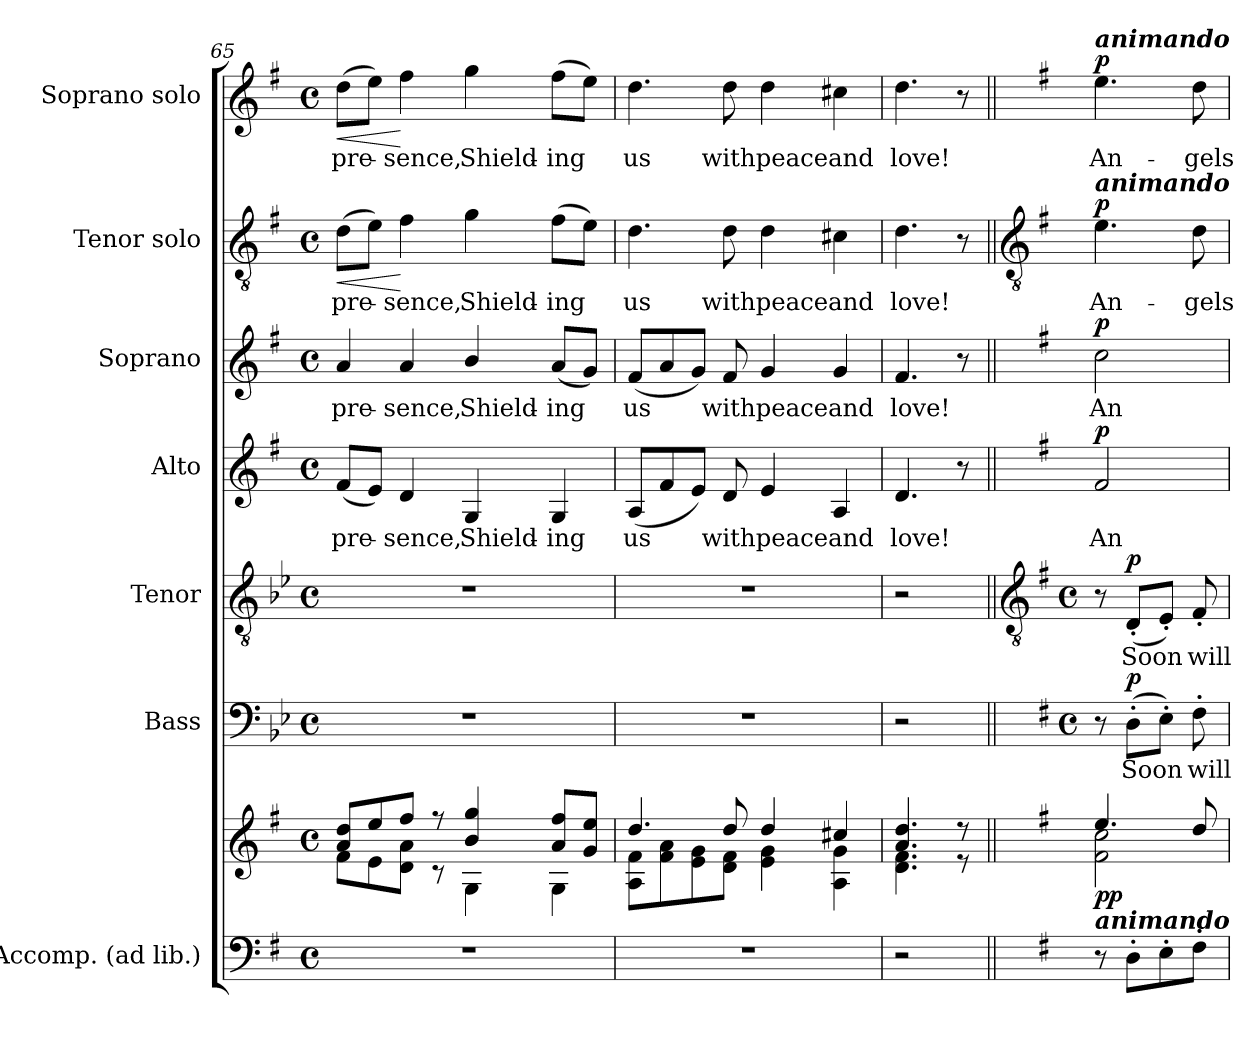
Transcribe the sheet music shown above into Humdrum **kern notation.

**kern	**kern	**dynam	**kern	**text	**dynam	**kern	**text	**dynam	**kern	**text	**dynam	**kern	**text	**dynam	**kern	**text	**dynam	**kern	**text	**dynam
*part7	*part7	*part7	*part6	*part6	*part6	*part5	*part5	*part5	*part4	*part4	*part4	*part3	*part3	*part3	*part2	*part2	*part2	*part1	*part1	*part1
*staff8	*staff7	*staff7/8	*staff6	*staff6	*staff6	*staff5	*staff5	*staff5	*staff4	*staff4	*staff4	*staff3	*staff3	*staff3	*staff2	*staff2	*staff2	*staff1	*staff1	*staff1
*I"Accomp. (ad lib.)	*	*	*I"Bass	*	*	*I"Tenor	*	*	*I"Alto	*	*	*I"Soprano	*	*	*I"Tenor solo	*	*	*I"Soprano solo	*	*
*	*	*	*I'B	*	*	*I'T	*	*	*I'A	*	*	*I'S	*	*	*	*	*	*	*	*
*clefF4	*clefG2	*	*clefF4	*	*	*clefGv2	*	*	*clefG2	*	*	*clefG2	*	*	*clefGv2	*	*	*clefG2	*	*
*k[f#]	*k[f#]	*	*k[b-e-]	*	*	*k[b-e-]	*	*	*k[f#]	*	*	*k[f#]	*	*	*k[f#]	*	*	*k[f#]	*	*
*G:	*G:	*	*B-:	*	*	*B-:	*	*	*G:	*	*	*G:	*	*	*G:	*	*	*G:	*	*
*M4/4	*M4/4	*	*M4/4	*	*	*M4/4	*	*	*M4/4	*	*	*M4/4	*	*	*M4/4	*	*	*M4/4	*	*
*met(c)	*met(c)	*	*met(c)	*	*	*met(c)	*	*	*met(c)	*	*	*met(c)	*	*	*met(c)	*	*	*met(c)	*	*
=65	=65	=65	=65	=65	=65	=65	=65	=65	=65	=65	=65	=65	=65	=65	=65	=65	=65	=65	=65	=65
*	*^	*	*	*	*	*	*	*	*	*	*	*	*	*	*	*	*	*	*	*
!	!	!	!	!	!	!	!	!	!	!	!LO:LY:b	!	!	!LO:LY:b	!	!	!LO:LY:b	!LO:HP:b	!	!LO:LY:b	!LO:HP:b
1r	8a/ 8dd/L	8f#\L	.	1r	.	.	1r	.	.	(<8f#L	pre-	.	4a	pre-	.	(>8dL	pre-	<	(>8ddL	pre-	<
.	8ee/	8e\	.	.	.	.	.	.	.	8eJ)	.	.	.	.	.	8eJ)	.	.	8eeJ)	.	.
!	!	!	!	!	!	!	!	!	!	!	!LO:LY:b	!	!	!LO:LY:b	!	!	!LO:LY:b	!	!	!LO:LY:b	!
.	8ff#/J	8d\ 8a\J	.	.	.	.	.	.	.	4d	sence,	.	4a	-sence,	.	4f#	sence,	[	4ff#	sence,	[
.	8r	8r	.	.	.	.	.	.	.	.	.	.	.	.	.	.	.	.	.	.	.
!	!	!	!	!	!	!	!	!	!	!	!LO:LY:b	!	!	!LO:LY:b	!	!	!LO:LY:b	!	!	!LO:LY:b	!
.	4b/ 4gg/	4G\	.	.	.	.	.	.	.	4G	Shield-	.	4b/	Shield-	.	4g	Shield-	.	4gg	Shield-	.
!	!	!	!	!	!	!	!	!	!	!	!LO:LY:b	!	!	!LO:LY:b	!	!	!LO:LY:b	!	!	!LO:LY:b	!
.	8a/ 8ff#/L	4G\	.	.	.	.	.	.	.	4G	-ing	.	(<8aL	-ing	.	(>8f#L	-ing	.	(>8ff#L	-ing	.
.	8g/ 8ee/J	.	.	.	.	.	.	.	.	.	.	.	8gJ)	.	.	8eJ)	.	.	8eeJ)	.	.
=66	=66	=66	=66	=66	=66	=66	=66	=66	=66	=66	=66	=66	=66	=66	=66	=66	=66	=66	=66	=66	=66
!	!	!	!	!	!	!	!	!	!	!	!LO:LY:b	!	!	!LO:LY:b	!	!	!LO:LY:b	!	!	!LO:LY:b	!
1r	4.dd/	8A\ 8f#\L	.	1r	.	.	1r	.	.	(<8AL	us	.	(<8f#L	us	.	4.d	us	.	4.dd	us	.
.	.	8f#\ 8a\	.	.	.	.	.	.	.	8f#	.	.	8a	.	.	.	.	.	.	.	.
.	.	8e\ 8g\	.	.	.	.	.	.	.	8eJ)	.	.	8gJ)	.	.	.	.	.	.	.	.
!	!	!	!	!	!	!	!	!	!	!	!LO:LY:b	!	!	!LO:LY:b	!	!	!LO:LY:b	!	!	!LO:LY:b	!
.	8dd/	8d\ 8f#\J	.	.	.	.	.	.	.	8d	with	.	8f#	with	.	8d	with	.	8dd	with	.
!	!	!	!	!	!	!	!	!	!	!	!LO:LY:b	!	!	!LO:LY:b	!	!	!LO:LY:b	!	!	!LO:LY:b	!
.	4dd/	4e\ 4g\	.	.	.	.	.	.	.	4e	peace	.	4g	peace	.	4d	peace	.	4dd	peace	.
!	!	!	!	!	!	!	!	!	!	!	!LO:LY:b	!	!	!LO:LY:b	!	!	!LO:LY:b	!	!	!LO:LY:b	!
.	4cc#X/	4A\ 4g\	.	.	.	.	.	.	.	4A	and	.	4g	and	.	4c#X	and	.	4cc#X	and	.
=67	=67	=67	=67	=67	=67	=67	=67	=67	=67	=67	=67	=67	=67	=67	=67	=67	=67	=67	=67	=67	=67
!	!	!	!	!	!	!	!	!	!	!	!LO:LY:b	!	!	!LO:LY:b	!	!	!LO:LY:b	!	!	!LO:LY:b	!
2r	4.a/ 4.dd/	4.d\ 4.f#\	.	2r	.	.	2r	.	.	4.d	love!	.	4.f#	love!	.	4.d	love!	.	4.dd	love!	.
.	8r	8r	.	.	.	.	.	.	.	8r	.	.	8r	.	.	8r	.	.	8r	.	.
!!LO:LB:g=z
=68||	=68||	=68||	=68||	=68||	=68||	=68||	=68||	=68||	=68||	=68||	=68||	=68||	=68||	=68||	=68||	=68||	=68||	=68||	=68||	=68||	=68||
*	*	*	*	*	*	*	*clefGv2	*	*	*	*	*	*	*	*	*clefGv2	*	*	*	*	*
*	*	*	*	*k[f#]	*	*	*k[f#]	*	*	*	*	*	*	*	*	*	*	*	*	*	*
*	*	*	*	*G:	*	*	*G:	*	*	*	*	*	*	*	*	*	*	*	*	*	*
*	*	*	*	*M4/4	*	*	*M4/4	*	*	*	*	*	*	*	*	*	*	*	*	*	*
*	*	*	*	*met(c)	*	*	*met(c)	*	*	*	*	*	*	*	*	*	*	*	*	*	*
!	!	!	!	!	!	!	!	!	!	!	!	!	!	!	!	!	!	!	!LO:TX:a:Bi:t=animando	!	!
!	!	!	!	!	!	!	!	!	!	!	!	!	!	!	!	!LO:TX:a:Bi:t=animando	!	!	!	!	!
!	!LO:TX:b:Bi:t=animando	!	!	!	!	!	!	!	!	!	!	!	!	!	!	!	!	!	!	!	!
!	!	!	!LO:DY:b	!	!	!	!	!	!	!	!LO:LY:b	!	!	!LO:LY:b	!	!	!LO:LY:b	!	!	!LO:LY:b	!
!	!	!	!LO:DY:n=1:b	!	!	!	!	!	!	!	!	!LO:DY:b	!	!	!LO:DY:b	!	!	!LO:DY:b	!	!	!LO:DY:b
8r	4.ee/	2f#\ 2cc\	p p	8r	.	.	8r	.	.	2f#	An-	p	2cc	An-	p	4.e	An-	p	4.ee	An-	p
!	!	!	!	!	!LO:LY:b	!LO:DY:b	!	!LO:LY:b	!LO:DY:b	!	!	!	!	!	!	!	!	!	!	!	!
8D'L	.	.	.	(>8D'L	Soon	p	(<8D'L	Soon	p	.	.	.	.	.	.	.	.	.	.	.	.
8E'	.	.	.	8E'J)	.	.	8E'J)	.	.	.	.	.	.	.	.	.	.	.	.	.	.
!	!	!	!	!	!LO:LY:b	!	!	!LO:LY:b	!	!	!	!	!	!	!	!	!LO:LY:b	!	!	!LO:LY:b	!
8F#'J	8dd/	.	.	8F#'	will	.	8F#'	will	.	.	.	.	.	.	.	8d	-gels	.	8dd	-gels	.
*	*v	*v	*	*	*	*	*	*	*	*	*	*	*	*	*	*	*	*	*	*	*
=	=	=	=	=	=	=	=	=	=	=	=	=	=	=	=	=	=	=	=	=
*-	*-	*-	*-	*-	*-	*-	*-	*-	*-	*-	*-	*-	*-	*-	*-	*-	*-	*-	*-	*-
